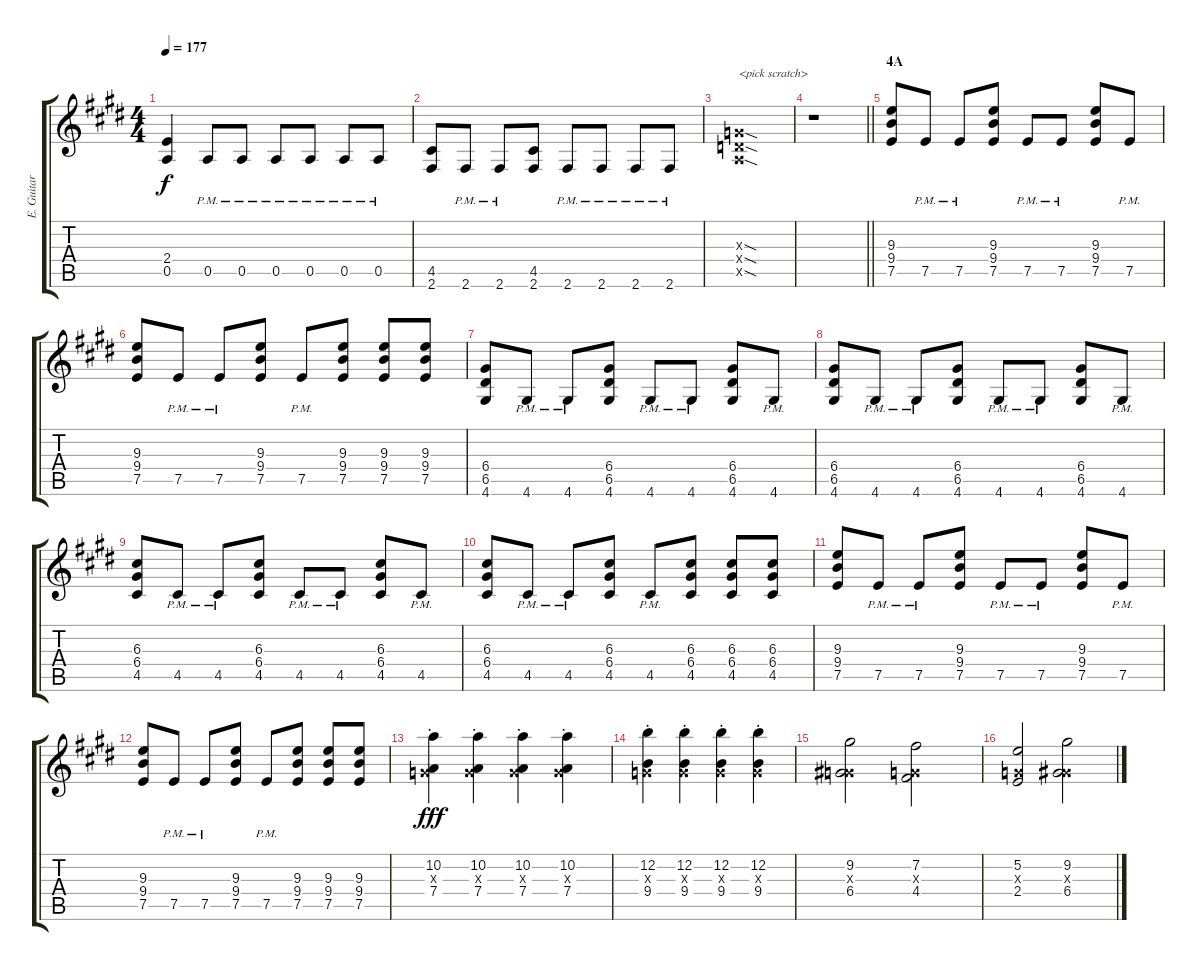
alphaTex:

\track ("E. Guitar I" "E. Guitar ") {instrument overdrivenguitar}
\staff {score tabs}
\tuning (E4 B3 G3 D3 A2 E2) {hide}
\ts (4 4)
\tempo 177
\clef g2
\ks e
(2.4 0.5).4{dy f} 0.5{pm}.8 0.5{pm}.8 0.5{pm}.8 0.5{pm}.8 0.5{pm}.8 0.5{pm}.8 |
(4.5 2.6).8 2.6{pm}.8 2.6{pm}.8 (4.5 2.6).8 2.6{pm}.8 2.6{pm}.8 2.6{pm}.8 2.6{pm}.8 |
(0.3{sod x} 0.4{sod x} 0.5{sod x}).1{txt "<pick scratch>"} |
\barLineRight lightlight
r.1 |
\section ("" "4A")
(9.3 9.4 7.5).8 7.5{pm}.8 7.5{pm}.8 (9.3 9.4 7.5).8 7.5{pm}.8 7.5{pm}.8 (9.3 9.4 7.5).8 7.5{pm}.8 |
(9.3 9.4 7.5).8 7.5{pm}.8 7.5{pm}.8 (9.3 9.4 7.5).8 7.5{pm}.8 (9.3 9.4 7.5).8 (9.3 9.4 7.5).8 (9.3 9.4 7.5).8 |
(6.4 6.5 4.6).8 4.6{pm}.8 4.6{pm}.8 (6.4 6.5 4.6).8 4.6{pm}.8 4.6{pm}.8 (6.4 6.5 4.6).8 4.6{pm}.8 |
(6.4 6.5 4.6).8 4.6{pm}.8 4.6{pm}.8 (6.4 6.5 4.6).8 4.6{pm}.8 4.6{pm}.8 (6.4 6.5 4.6).8 4.6{pm}.8 |
(6.3 6.4 4.5).8 4.5{pm}.8 4.5{pm}.8 (6.3 6.4 4.5).8 4.5{pm}.8 4.5{pm}.8 (6.3 6.4 4.5).8 4.5{pm}.8 |
(6.3 6.4 4.5).8 4.5{pm}.8 4.5{pm}.8 (6.3 6.4 4.5).8 4.5{pm}.8 (6.3 6.4 4.5).8 (6.3 6.4 4.5).8 (6.3 6.4 4.5).8 |
(9.3 9.4 7.5).8 7.5{pm}.8 7.5{pm}.8 (9.3 9.4 7.5).8 7.5{pm}.8 7.5{pm}.8 (9.3 9.4 7.5).8 7.5{pm}.8 |
(9.3 9.4 7.5).8 7.5{pm}.8 7.5{pm}.8 (9.3 9.4 7.5).8 7.5{pm}.8 (9.3 9.4 7.5).8 (9.3 9.4 7.5).8 (9.3 9.4 7.5).8 |
(10.2{st} 0.3{x} 7.4{st}).4{dy fff} (10.2{st} 0.3{x} 7.4{st}).4 (10.2{st} 0.3{x} 7.4{st}).4 (10.2{st} 0.3{x} 7.4{st}).4 |
(12.2{st} 0.3{x} 9.4{st}).4 (12.2{st} 0.3{x} 9.4{st}).4 (12.2{st} 0.3{x} 9.4{st}).4 (12.2{st} 0.3{x} 9.4{st}).4 |
(9.2 0.3{x} 6.4).2 (7.2 0.3{x} 4.4).2 |
(5.2 0.3{x} 2.4).2 (9.2 0.3{x} 6.4).2
